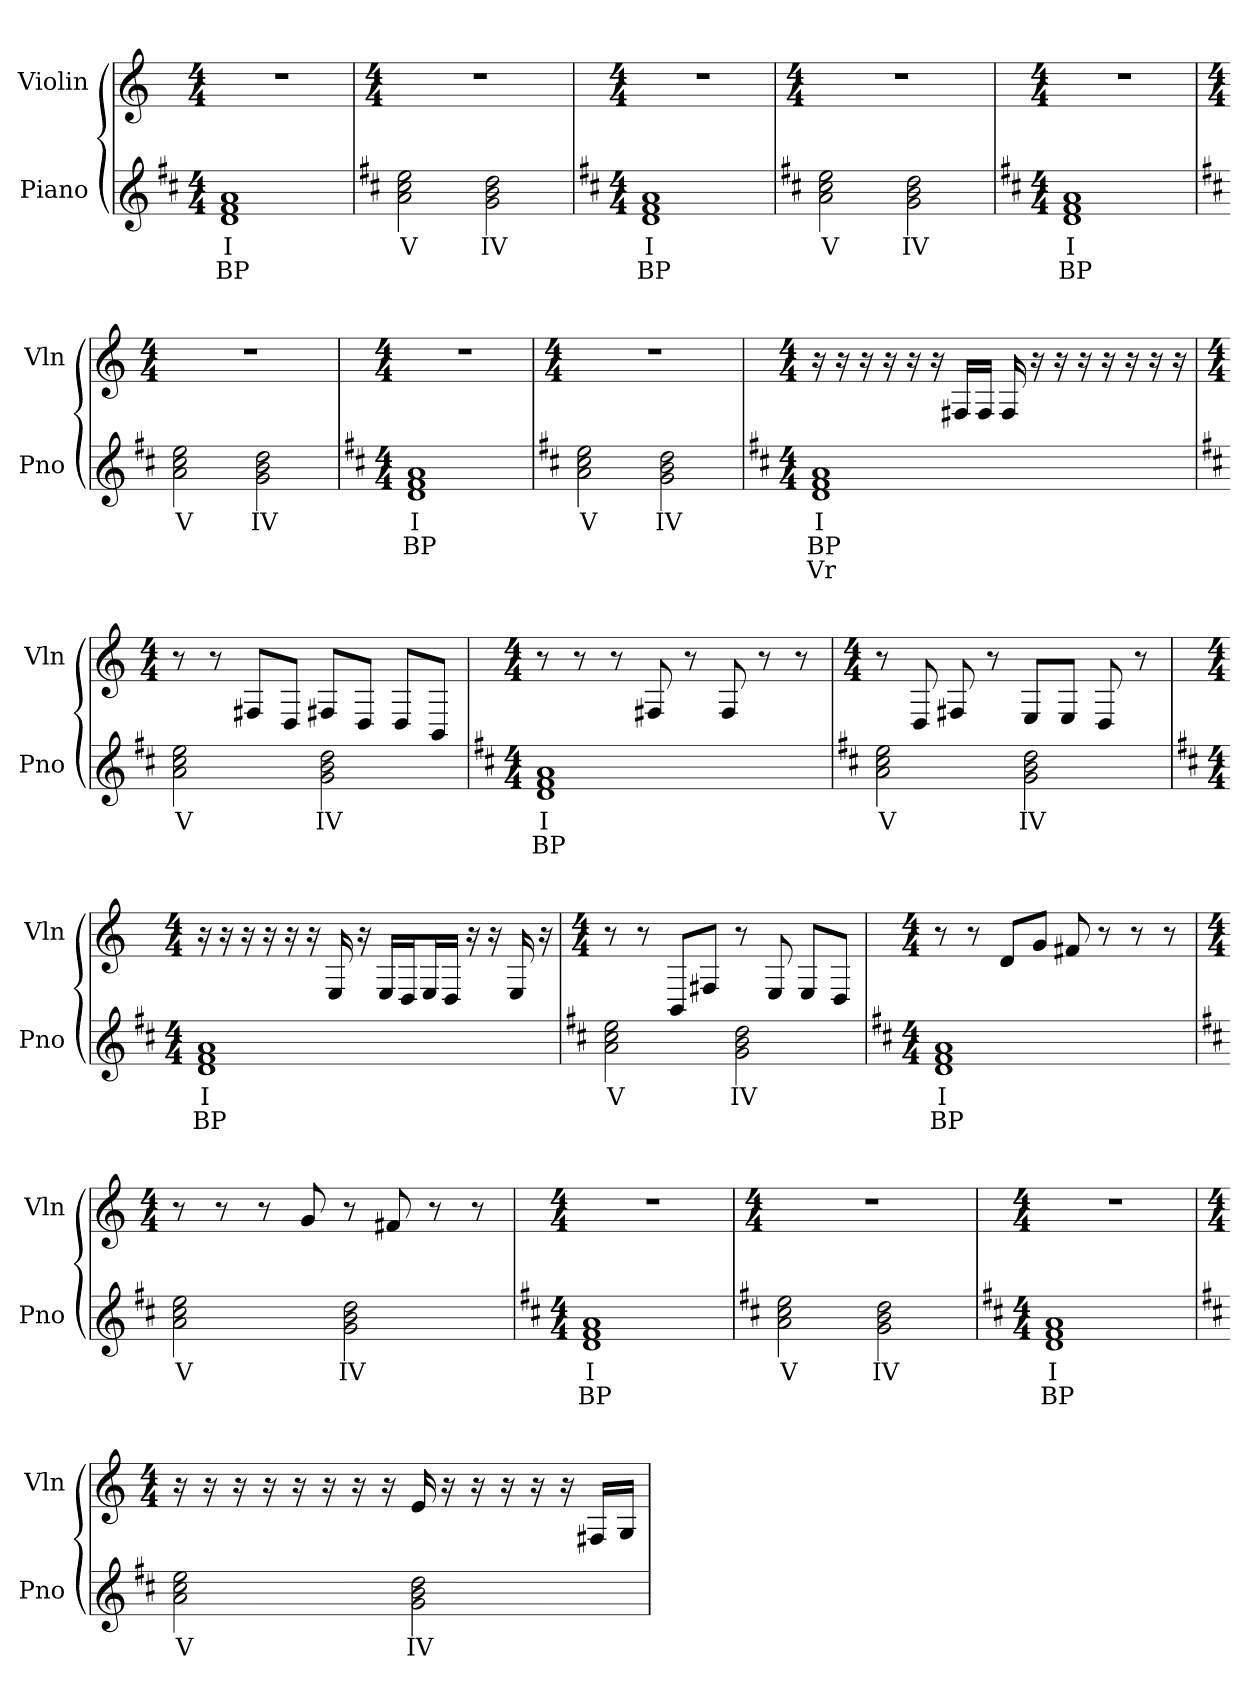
**kern	**text	**text	**text	**kern
*part2	*part2	*part2	*part2	*part1
*staff2	*staff2	*staff2	*staff2	*staff1
*I"Piano	*	*	*	*I"Violin
*I'Pno	*	*	*	*I'Vln
*k[f#c#]	*	*	*	*
*D:	*	*	*	*
*M4/4	*	*	*	*M4/4
=	=	=	=	=
1d 1f# 1a	I	BP	.	1r
=	=	=	=	=
*k[f#c#]	*	*	*	*
*D:	*	*	*	*
*	*	*	*	*M4/4
2a 2cc# 2ee	V	.	.	1r
2g 2b 2dd	IV	.	.	.
=	=	=	=	=
*k[f#c#]	*	*	*	*
*D:	*	*	*	*
*M4/4	*	*	*	*M4/4
1d 1f# 1a	I	BP	.	1r
=	=	=	=	=
*k[f#c#]	*	*	*	*
*D:	*	*	*	*
*	*	*	*	*M4/4
2a 2cc# 2ee	V	.	.	1r
2g 2b 2dd	IV	.	.	.
=	=	=	=	=
*k[f#c#]	*	*	*	*
*D:	*	*	*	*
*M4/4	*	*	*	*M4/4
1d 1f# 1a	I	BP	.	1r
=	=	=	=	=
*k[f#c#]	*	*	*	*
*D:	*	*	*	*
*	*	*	*	*M4/4
2a 2cc# 2ee	V	.	.	1r
2g 2b 2dd	IV	.	.	.
=	=	=	=	=
*k[f#c#]	*	*	*	*
*D:	*	*	*	*
*M4/4	*	*	*	*M4/4
1d 1f# 1a	I	BP	.	1r
=	=	=	=	=
*k[f#c#]	*	*	*	*
*D:	*	*	*	*
*	*	*	*	*M4/4
2a 2cc# 2ee	V	.	.	1r
2g 2b 2dd	IV	.	.	.
=	=	=	=	=
*k[f#c#]	*	*	*	*
*D:	*	*	*	*
*M4/4	*	*	*	*M4/4
1d 1f# 1a	I	BP	Vr	16r
.	.	.	.	16r
.	.	.	.	16r
.	.	.	.	16r
.	.	.	.	16r
.	.	.	.	16r
.	.	.	.	16F#XLL
.	.	.	.	16F#JJ
.	.	.	.	16F#
.	.	.	.	16r
.	.	.	.	16r
.	.	.	.	16r
.	.	.	.	16r
.	.	.	.	16r
.	.	.	.	16r
.	.	.	.	16r
=	=	=	=	=
*k[f#c#]	*	*	*	*
*D:	*	*	*	*
*	*	*	*	*M4/4
2a 2cc# 2ee	V	.	.	8r
.	.	.	.	8r
.	.	.	.	8F#XL
.	.	.	.	8DJ
2g 2b 2dd	IV	.	.	8F#XL
.	.	.	.	8DJ
.	.	.	.	8DL
.	.	.	.	8BBJ
=	=	=	=	=
*k[f#c#]	*	*	*	*
*D:	*	*	*	*
*M4/4	*	*	*	*M4/4
1d 1f# 1a	I	BP	.	8r
.	.	.	.	8r
.	.	.	.	8r
.	.	.	.	8F#X
.	.	.	.	8r
.	.	.	.	8F#
.	.	.	.	8r
.	.	.	.	8r
=	=	=	=	=
*k[f#c#]	*	*	*	*
*D:	*	*	*	*
*	*	*	*	*M4/4
2a 2cc# 2ee	V	.	.	8r
.	.	.	.	8D
.	.	.	.	8F#X
.	.	.	.	8r
2g 2b 2dd	IV	.	.	8EL
.	.	.	.	8EJ
.	.	.	.	8D
.	.	.	.	8r
=	=	=	=	=
*k[f#c#]	*	*	*	*
*D:	*	*	*	*
*M4/4	*	*	*	*M4/4
1d 1f# 1a	I	BP	.	16r
.	.	.	.	16r
.	.	.	.	16r
.	.	.	.	16r
.	.	.	.	16r
.	.	.	.	16r
.	.	.	.	16E
.	.	.	.	16r
.	.	.	.	16ELL
.	.	.	.	16DJ
.	.	.	.	16EL
.	.	.	.	16DJJ
.	.	.	.	16r
.	.	.	.	16r
.	.	.	.	16E
.	.	.	.	16r
=	=	=	=	=
*k[f#c#]	*	*	*	*
*D:	*	*	*	*
*	*	*	*	*M4/4
2a 2cc# 2ee	V	.	.	8r
.	.	.	.	8r
.	.	.	.	8BBL
.	.	.	.	8F#XJ
2g 2b 2dd	IV	.	.	8r
.	.	.	.	8E
.	.	.	.	8EL
.	.	.	.	8DJ
=	=	=	=	=
*k[f#c#]	*	*	*	*
*D:	*	*	*	*
*M4/4	*	*	*	*M4/4
1d 1f# 1a	I	BP	.	8r
.	.	.	.	8r
.	.	.	.	8dL
.	.	.	.	8gJ
.	.	.	.	8f#X
.	.	.	.	8r
.	.	.	.	8r
.	.	.	.	8r
=	=	=	=	=
*k[f#c#]	*	*	*	*
*D:	*	*	*	*
*	*	*	*	*M4/4
2a 2cc# 2ee	V	.	.	8r
.	.	.	.	8r
.	.	.	.	8r
.	.	.	.	8g
2g 2b 2dd	IV	.	.	8r
.	.	.	.	8f#X
.	.	.	.	8r
.	.	.	.	8r
=	=	=	=	=
*k[f#c#]	*	*	*	*
*D:	*	*	*	*
*M4/4	*	*	*	*M4/4
1d 1f# 1a	I	BP	.	1r
=	=	=	=	=
*k[f#c#]	*	*	*	*
*D:	*	*	*	*
*	*	*	*	*M4/4
2a 2cc# 2ee	V	.	.	1r
2g 2b 2dd	IV	.	.	.
=	=	=	=	=
*k[f#c#]	*	*	*	*
*D:	*	*	*	*
*M4/4	*	*	*	*M4/4
1d 1f# 1a	I	BP	.	1r
=	=	=	=	=
*k[f#c#]	*	*	*	*
*D:	*	*	*	*
*	*	*	*	*M4/4
2a 2cc# 2ee	V	.	.	16r
.	.	.	.	16r
.	.	.	.	16r
.	.	.	.	16r
.	.	.	.	16r
.	.	.	.	16r
.	.	.	.	16r
.	.	.	.	16r
2g 2b 2dd	IV	.	.	16e
.	.	.	.	16r
.	.	.	.	16r
.	.	.	.	16r
.	.	.	.	16r
.	.	.	.	16r
.	.	.	.	16F#XLL
.	.	.	.	16GJJ
=	=	=	=	=
*-	*-	*-	*-	*-
